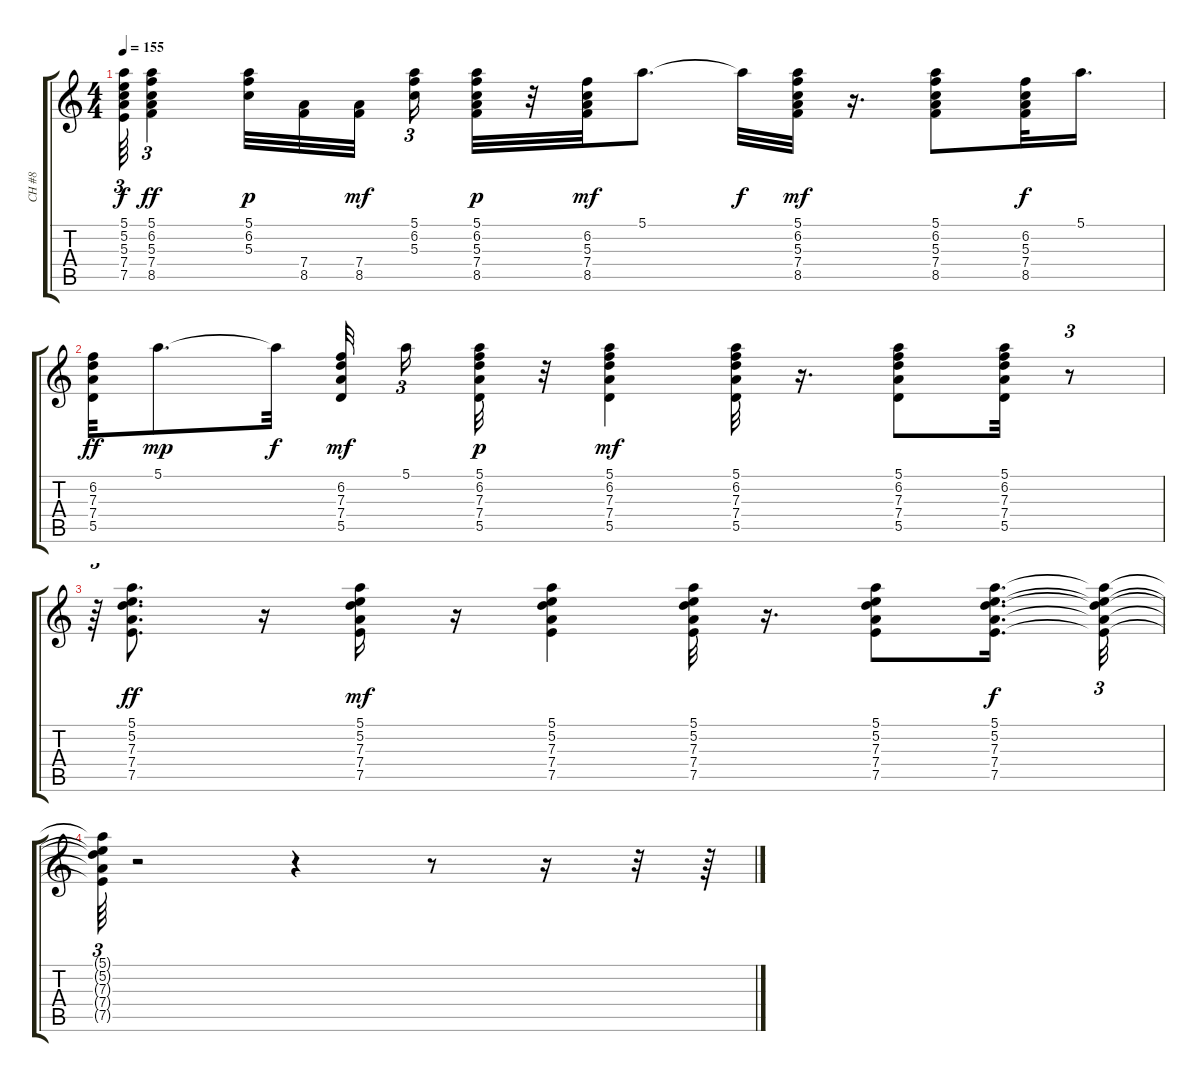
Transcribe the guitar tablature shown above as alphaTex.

\track ("CH #8" "CH #8") {instrument acousticguitarsteel}
\staff {score tabs}
\tuning (E4 B3 G3 D3 A2 E2) {hide}
\ts (4 4)
\tempo 155
\clef g2
\ks c
(5.1{t} 5.2{t} 5.3{t} 7.4{t} 7.5{t}).64{tu (3 2) dy f} (5.1 6.2 5.3 7.4 8.5).4{tu (3 2) dy ff} (5.1 6.2 5.3).32{dy p} (7.4 8.5).32 (7.4 8.5).32{dy mf} (5.1 6.2 5.3).16{tu (3 2)} (5.1 6.2 5.3 7.4 8.5).32{dy p} r.32 (6.2 5.3 7.4 8.5).32{dy mf} 5.1.8{d} 5.1{t}.32{dy f} (5.1 6.2 5.3 7.4 8.5).32{dy mf} r.16{d} (5.1 6.2 5.3 7.4 8.5).8 (6.2 5.3 7.4 8.5).32{dy f} 5.1.16{d} |
(6.2 7.3 7.4 5.5).32{dy ff} 5.1.8{d dy mp} 5.1{t}.32{dy f} (6.2 7.3 7.4 5.5).32{dy mf beam splitsecondary} 5.1.16{tu (3 2)} (5.1 6.2 7.3 7.4 5.5).32{dy p} r.32 (5.1 6.2 7.3 7.4 5.5).4{dy mf} (5.1 6.2 7.3 7.4 5.5).32 r.16{d} (5.1 6.2 7.3 7.4 5.5).8 (5.1 6.2 7.3 7.4 5.5).32 r.8{tu (3 2)} |
r.64{tu (3 2)} (5.1 5.2 7.3 7.4 7.5).8{d dy ff} r.16 (5.1 5.2 7.3 7.4 7.5).16{dy mf} r.16 (5.1 5.2 7.3 7.4 7.5).4 (5.1 5.2 7.3 7.4 7.5).32 r.16{d} (5.1 5.2 7.3 7.4 7.5).8 (5.1 5.2 7.3 7.4 7.5).16{d dy f} (5.1{t} 5.2{t} 7.3{t} 7.4{t} 7.5{t}).32{tu (3 2)} |
(5.1{t} 5.2{t} 7.3{t} 7.4{t} 7.5{t}).64{tu (3 2)} r.2 r.4 r.8 r.16 r.32 r.64
